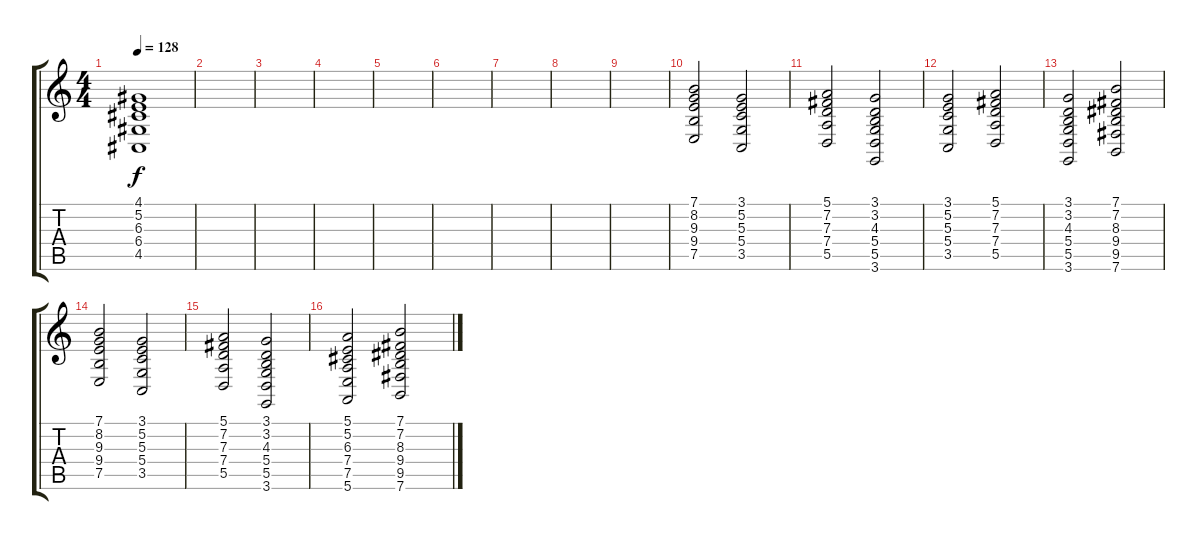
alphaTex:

\track "" {instrument synthstrings2}
\staff {score tabs}
\tuning (E4 B3 G3 D3 A2 E2) {hide}
\ts (4 4)
\tempo 128
\clef g2
\ks c
(4.1 5.2 6.3 6.4 4.5).1{dy f} |
|
|
|
|
|
|
|
|
(7.1 8.2 9.3 9.4 7.5).2 (3.1 5.2 5.3 5.4 3.5).2 |
(5.1 7.2 7.3 7.4 5.5).2 (3.1 3.2 4.3 5.4 5.5 3.6).2 |
(3.1 5.2 5.3 5.4 3.5).2 (5.1 7.2 7.3 7.4 5.5).2 |
(3.1 3.2 4.3 5.4 5.5 3.6).2 (7.1 7.2 8.3 9.4 9.5 7.6).2 |
(7.1 8.2 9.3 9.4 7.5).2 (3.1 5.2 5.3 5.4 3.5).2 |
(5.1 7.2 7.3 7.4 5.5).2 (3.1 3.2 4.3 5.4 5.5 3.6).2 |
(5.1 5.2 6.3 7.4 7.5 5.6).2 (7.1 7.2 8.3 9.4 9.5 7.6).2
